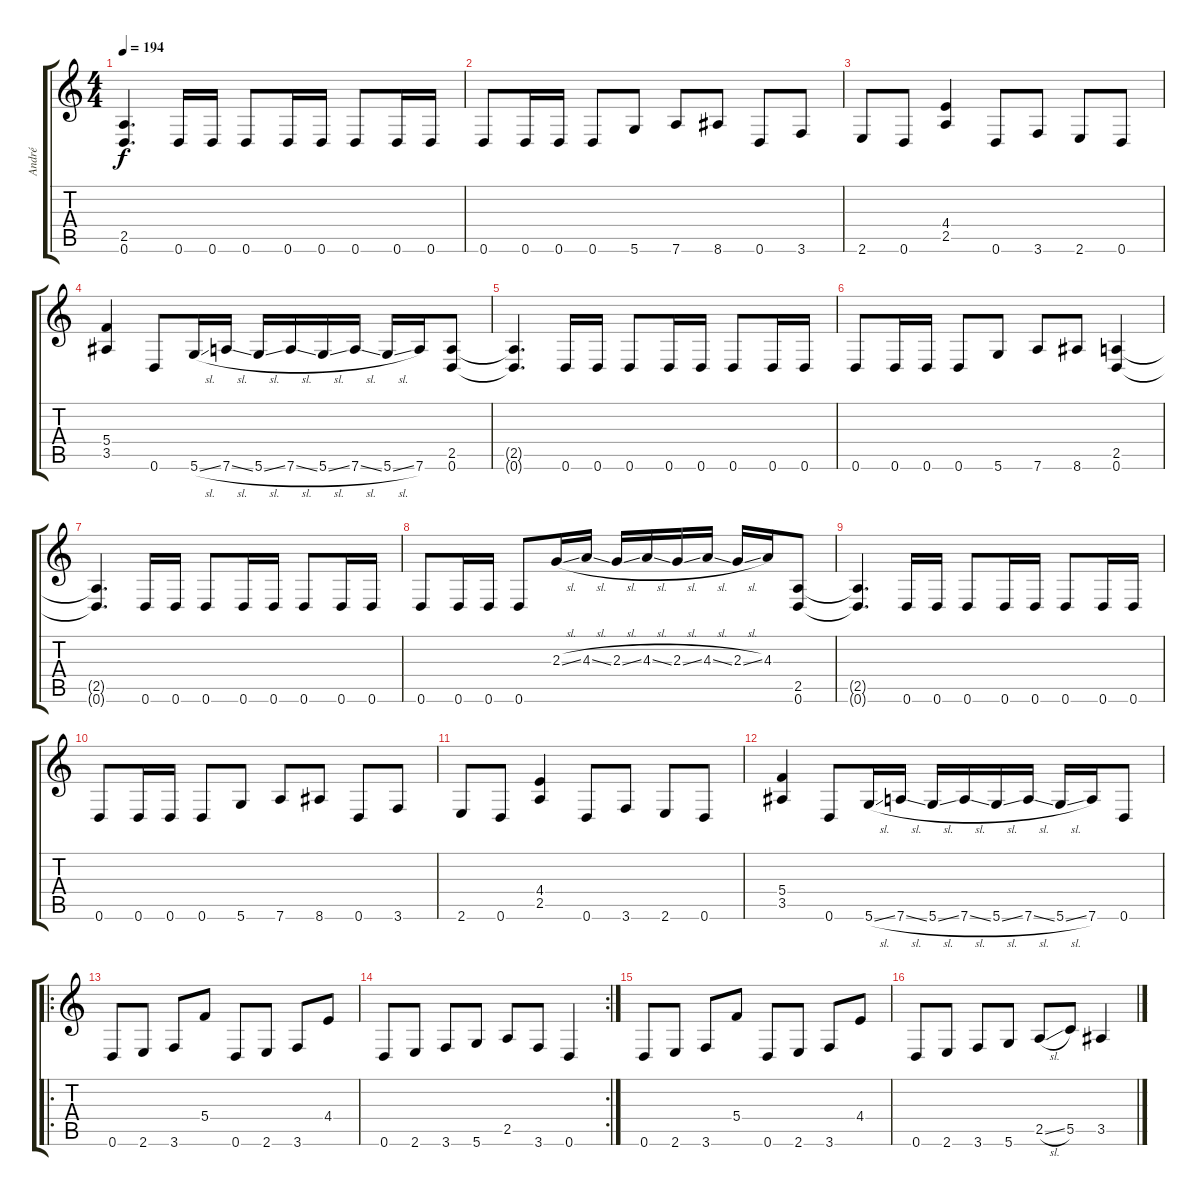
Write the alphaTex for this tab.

\track ("André" "André") {instrument distortionguitar}
\staff {score tabs}
\tuning (D4 A3 F3 C3 G2 D2) {hide}
\ts (4 4)
\tempo 194
\clef g2
\ks c
(2.5{t} 0.6{t}).4{d dy f} 0.6.16 0.6.16 0.6.8 0.6.16 0.6.16 0.6.8 0.6.16 0.6.16 |
0.6.8 0.6.16 0.6.16 0.6.8 5.6.8 7.6.8 8.6.8 0.6.8 3.6.8 |
2.6.8 0.6.8 (4.4 2.5).4 0.6.8 3.6.8 2.6.8 0.6.8 |
(5.4 3.5).4 0.6.8 5.6{sl}.16 7.6{sl}.16 5.6{sl}.16 7.6{sl}.16 5.6{sl}.16 7.6{sl}.16 5.6{sl}.16 7.6.16 (2.5 0.6).8 |
(2.5{t} 0.6{t}).4{d} 0.6.16 0.6.16 0.6.8 0.6.16 0.6.16 0.6.8 0.6.16 0.6.16 |
0.6.8 0.6.16 0.6.16 0.6.8 5.6.8 7.6.8 8.6.8 (2.5 0.6).4 |
(2.5{t} 0.6{t}).4{d} 0.6.16 0.6.16 0.6.8 0.6.16 0.6.16 0.6.8 0.6.16 0.6.16 |
0.6.8 0.6.16 0.6.16 0.6.8 2.3{sl}.16 4.3{sl}.16 2.3{sl}.16 4.3{sl}.16 2.3{sl}.16 4.3{sl}.16 2.3{sl}.16 4.3.16 (2.5 0.6).8 |
(2.5{t} 0.6{t}).4{d} 0.6.16 0.6.16 0.6.8 0.6.16 0.6.16 0.6.8 0.6.16 0.6.16 |
0.6.8 0.6.16 0.6.16 0.6.8 5.6.8 7.6.8 8.6.8 0.6.8 3.6.8 |
2.6.8 0.6.8 (4.4 2.5).4 0.6.8 3.6.8 2.6.8 0.6.8 |
(5.4 3.5).4 0.6.8 5.6{sl}.16 7.6{sl}.16 5.6{sl}.16 7.6{sl}.16 5.6{sl}.16 7.6{sl}.16 5.6{sl}.16 7.6.16 0.6.8 |
\ro
0.6.8 2.6.8 3.6.8 5.4.8 0.6.8 2.6.8 3.6.8 4.4.8 |
\rc 2
0.6.8 2.6.8 3.6.8 5.6.8 2.5.8 3.6.8 0.6.4 |
0.6.8 2.6.8 3.6.8 5.4.8 0.6.8 2.6.8 3.6.8 4.4.8 |
0.6.8 2.6.8 3.6.8 5.6.8 2.5{sl}.8 5.5.8 3.5.4
